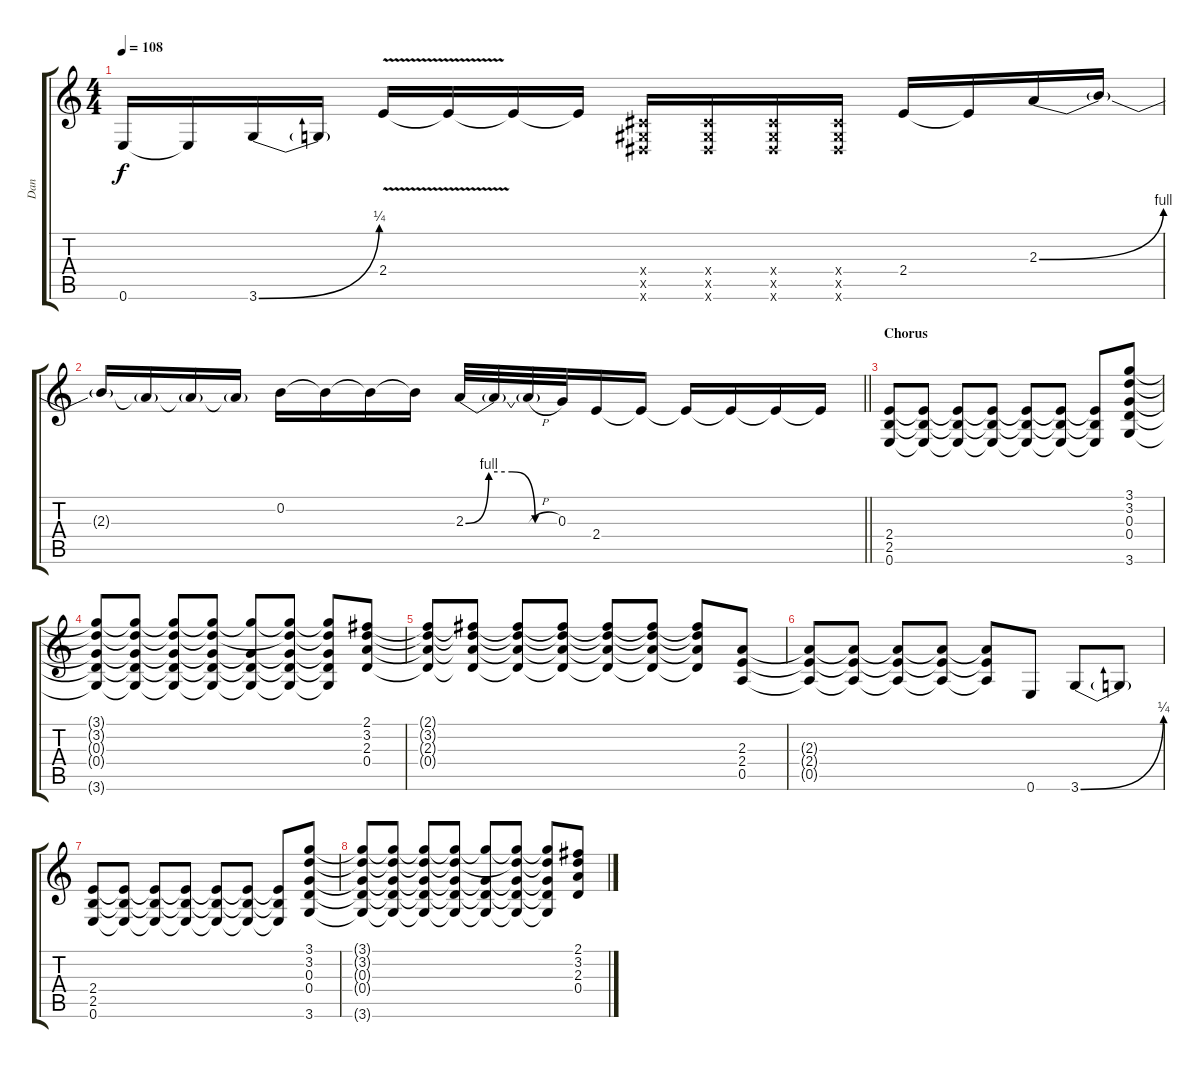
\track ("Dan" "Dan") {instrument overdrivenguitar}
\staff {score tabs}
\tuning (E4 B3 G3 D3 A2 E2) {hide}
\ts (4 4)
\tempo 108
\clef g2
\ks c
0.6.16{dy f} 0.6{t}.16 3.6{be (bend 0 0 60 1)}.16 3.6{t}.16 2.4{v}.16 2.4{t}.16 2.4{t}.16 2.4{t}.16 (-1.4{x} -1.5{x} -1.6{x}).16 (-1.4{x} -1.5{x} -1.6{x}).16 (-1.4{x} -1.5{x} -1.6{x}).16 (-1.4{x} -1.5{x} -1.6{x}).16 2.4.16 2.4{t}.16 2.3{be (bend 0 0 60 4)}.16 2.3{t}.16 |
\barLineRight lightlight
2.3{t}.16 2.3{t}.16 2.3{t}.16 2.3{t}.16 0.2.16 0.2{t}.16 0.2{t}.16 0.2{t}.16 2.3{be (custom 0 0 15 4 30 4 45 0 60 0)}.32 2.3{t}.32 2.3{h t}.32 0.3.32 2.4.16 2.4{t}.16 2.4{t}.16 2.4{t}.16 2.4{t}.16 2.4{t}.16 |
\section ("" "Chorus")
(2.4 2.5 0.6).8 (2.4{t} 2.5{t} 0.6{t}).8 (2.4{t} 2.5{t} 0.6{t}).8 (2.4{t} 2.5{t} 0.6{t}).8 (2.4{t} 2.5{t} 0.6{t}).8 (2.4{t} 2.5{t} 0.6{t}).8 (2.4{t} 2.5{t} 0.6{t}).8 (3.1 3.2 0.3 0.4 3.6).8 |
(3.1{t} 3.2{t} 0.3{t} 0.4{t} 3.6{t}).8 (3.1{t} 3.2{t} 0.3{t} 0.4{t} 3.6{t}).8 (3.1{t} 3.2{t} 0.3{t} 0.4{t} 3.6{t}).8 (3.1{t} 3.2{t} 0.3{t} 0.4{t} 3.6{t}).8 (3.1{t} 0.3{t} 0.4{t} 3.6{t}).8 (3.1{t} 3.2{t} 0.3{t} 0.4{t} 3.6{t}).8 (3.1{t} 3.2{t} 0.3{t} 0.4{t} 3.6{t}).8 (2.1 3.2 2.3 0.4).8 |
(2.1{t} 3.2{t} 2.3{t} 0.4{t}).8 (2.1{t} 3.2{t} 2.3{t} 0.4{t}).8 (2.1{t} 3.2{t} 2.3{t} 0.4{t}).8 (2.1{t} 3.2{t} 2.3{t} 0.4{t}).8 (2.1{t} 3.2{t} 2.3{t} 0.4{t}).8 (2.1{t} 3.2{t} 2.3{t} 0.4{t}).8 (2.1{t} 3.2{t} 2.3{t} 0.4{t}).8 (2.3 2.4 0.5).8 |
(2.3{t} 2.4{t} 0.5{t}).8 (2.3{t} 2.4{t} 0.5{t}).8 (2.3{t} 2.4{t} 0.5{t}).8 (2.3{t} 2.4{t} 0.5{t}).8 (2.3{t} 2.4{t} 0.5{t}).8 0.6.8 3.6{be (bend 0 0 60 1)}.8 3.6{t}.8 |
(2.4 2.5 0.6).8 (2.4{t} 2.5{t} 0.6{t}).8 (2.4{t} 2.5{t} 0.6{t}).8 (2.4{t} 2.5{t} 0.6{t}).8 (2.4{t} 2.5{t} 0.6{t}).8 (2.4{t} 2.5{t} 0.6{t}).8 (2.4{t} 2.5{t} 0.6{t}).8 (3.1 3.2 0.3 0.4 3.6).8 |
(3.1{t} 3.2{t} 0.3{t} 0.4{t} 3.6{t}).8 (3.1{t} 3.2{t} 0.3{t} 0.4{t} 3.6{t}).8 (3.1{t} 3.2{t} 0.3{t} 0.4{t} 3.6{t}).8 (3.1{t} 3.2{t} 0.3{t} 0.4{t} 3.6{t}).8 (3.1{t} 0.3{t} 0.4{t} 3.6{t}).8 (3.1{t} 3.2{t} 0.3{t} 0.4{t} 3.6{t}).8 (3.1{t} 3.2{t} 0.3{t} 0.4{t} 3.6{t}).8 (2.1 3.2 2.3 0.4).8
